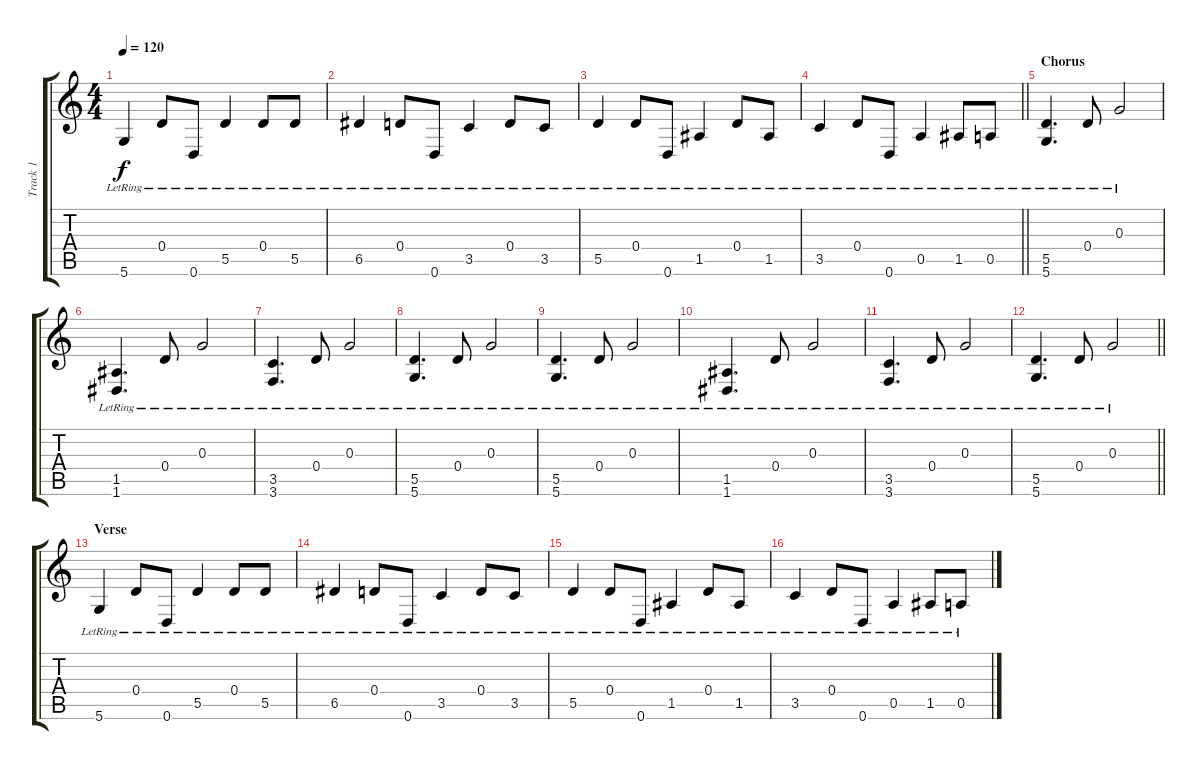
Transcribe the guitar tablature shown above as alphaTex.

\track ("Track 1" "Track 1") {instrument electricguitarjazz}
\staff {score tabs}
\tuning (E4 B3 G3 D3 A2 D2) {hide}
\ts (4 4)
\tempo 120
\clef g2
\ks c
5.6{lr}.4{dy f} 0.4{lr}.8 0.6{lr}.8 5.5{lr}.4 0.4{lr}.8 5.5{lr}.8 |
6.5{lr}.4 0.4{lr}.8 0.6{lr}.8 3.5{lr}.4 0.4{lr}.8 3.5{lr}.8 |
5.5{lr}.4 0.4{lr}.8 0.6{lr}.8 1.5{lr}.4 0.4{lr}.8 1.5{lr}.8 |
\barLineRight lightlight
3.5{lr}.4 0.4{lr}.8 0.6{lr}.8 0.5{lr}.4 1.5{lr}.8 0.5{lr}.8 |
\section ("" "Chorus")
(5.5{lr} 5.6{lr}).4{d} 0.4{lr}.8 0.3{lr}.2 |
(1.5{lr} 1.6{lr}).4{d} 0.4{lr}.8 0.3{lr}.2 |
(3.5{lr} 3.6{lr}).4{d} 0.4{lr}.8 0.3{lr}.2 |
(5.5{lr} 5.6{lr}).4{d} 0.4{lr}.8 0.3{lr}.2 |
(5.5{lr} 5.6{lr}).4{d} 0.4{lr}.8 0.3{lr}.2 |
(1.5{lr} 1.6{lr}).4{d} 0.4{lr}.8 0.3{lr}.2 |
(3.5{lr} 3.6{lr}).4{d} 0.4{lr}.8 0.3{lr}.2 |
\barLineRight lightlight
(5.5{lr} 5.6{lr}).4{d} 0.4{lr}.8 0.3{lr}.2 |
\section ("" "Verse")
5.6{lr}.4 0.4{lr}.8 0.6{lr}.8 5.5{lr}.4 0.4{lr}.8 5.5{lr}.8 |
6.5{lr}.4 0.4{lr}.8 0.6{lr}.8 3.5{lr}.4 0.4{lr}.8 3.5{lr}.8 |
5.5{lr}.4 0.4{lr}.8 0.6{lr}.8 1.5{lr}.4 0.4{lr}.8 1.5{lr}.8 |
3.5{lr}.4 0.4{lr}.8 0.6{lr}.8 0.5{lr}.4 1.5{lr}.8 0.5{lr}.8
